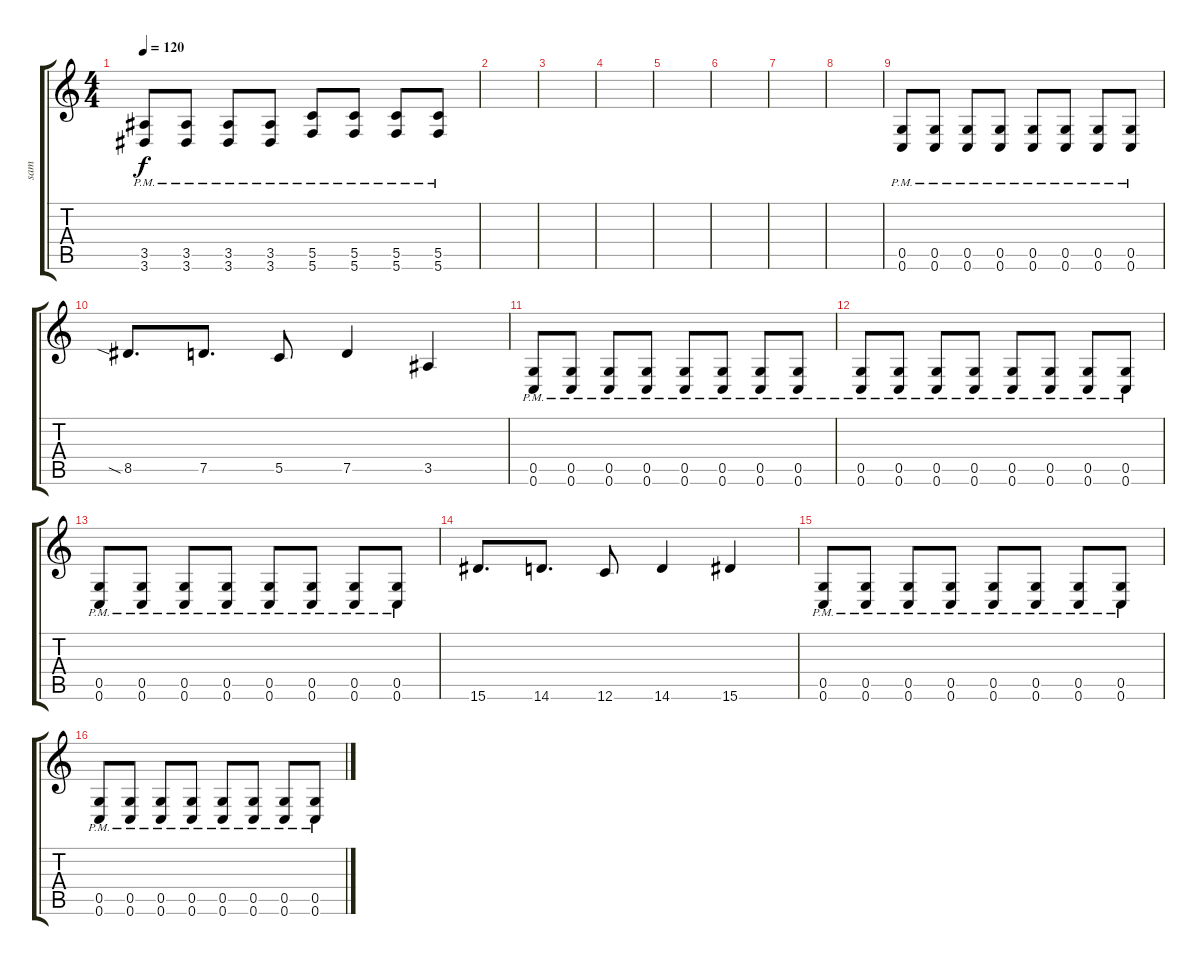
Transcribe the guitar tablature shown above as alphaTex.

\track ("sam" "sam") {instrument distortionguitar}
\staff {score tabs}
\tuning (D4 A3 F3 C3 G2 C2) {hide}
\ts (4 4)
\tempo 120
\clef g2
\ks c
(3.5{pm} 3.6{pm}).8{dy f} (3.5{pm} 3.6{pm}).8 (3.5{pm} 3.6{pm}).8 (3.5{pm} 3.6{pm}).8 (5.5{pm} 5.6{pm}).8 (5.5{pm} 5.6).8 (5.5{pm} 5.6).8 (5.5{pm} 5.6).8 |
|
|
|
|
|
|
|
(0.5{pm} 0.6{pm}).8 (0.5{pm} 0.6{pm}).8 (0.5{pm} 0.6{pm}).8 (0.5{pm} 0.6{pm}).8 (0.5{pm} 0.6{pm}).8 (0.5{pm} 0.6{pm}).8 (0.5{pm} 0.6{pm}).8 (0.5{pm} 0.6{pm}).8 |
8.5{sia}.8{d} 7.5.8{d} 5.5.8 7.5.4 3.5.4 |
(0.5{pm} 0.6{pm}).8 (0.5{pm} 0.6{pm}).8 (0.5{pm} 0.6{pm}).8 (0.5{pm} 0.6{pm}).8 (0.5{pm} 0.6{pm}).8 (0.5{pm} 0.6{pm}).8 (0.5{pm} 0.6{pm}).8 (0.5{pm} 0.6{pm}).8 |
(0.5{pm} 0.6{pm}).8 (0.5{pm} 0.6{pm}).8 (0.5{pm} 0.6{pm}).8 (0.5{pm} 0.6{pm}).8 (0.5{pm} 0.6{pm}).8 (0.5{pm} 0.6{pm}).8 (0.5{pm} 0.6{pm}).8 (0.5{pm} 0.6{pm}).8 |
(0.5{pm} 0.6{pm}).8 (0.5{pm} 0.6{pm}).8 (0.5{pm} 0.6{pm}).8 (0.5{pm} 0.6{pm}).8 (0.5{pm} 0.6{pm}).8 (0.5{pm} 0.6{pm}).8 (0.5{pm} 0.6{pm}).8 (0.5{pm} 0.6{pm}).8 |
15.6.8{d} 14.6.8{d} 12.6.8 14.6.4 15.6.4 |
(0.5{pm} 0.6{pm}).8 (0.5{pm} 0.6{pm}).8 (0.5{pm} 0.6{pm}).8 (0.5{pm} 0.6{pm}).8 (0.5{pm} 0.6{pm}).8 (0.5{pm} 0.6{pm}).8 (0.5{pm} 0.6{pm}).8 (0.5{pm} 0.6{pm}).8 |
(0.5{pm} 0.6{pm}).8 (0.5{pm} 0.6{pm}).8 (0.5{pm} 0.6{pm}).8 (0.5{pm} 0.6{pm}).8 (0.5{pm} 0.6{pm}).8 (0.5{pm} 0.6{pm}).8 (0.5{pm} 0.6{pm}).8 (0.5{pm} 0.6{pm}).8
